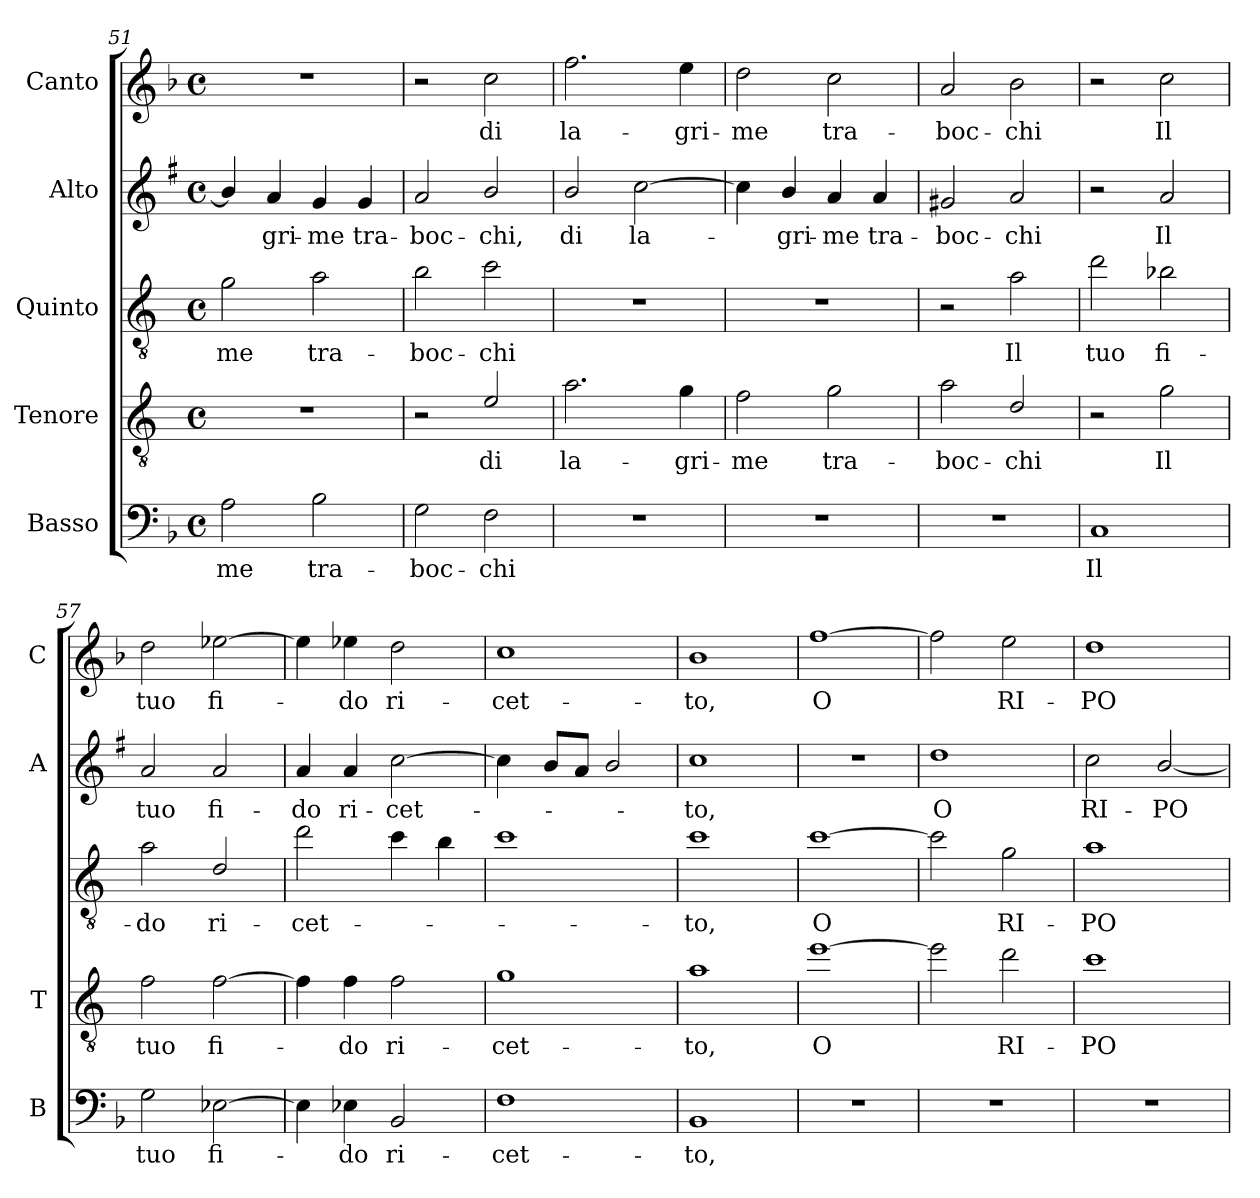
**kern	**text	**kern	**text	**kern	**text	**kern	**text	**kern	**text
*part5	*part5	*part4	*part4	*part3	*part3	*part2	*part2	*part1	*part1
*staff5	*staff5	*staff4	*staff4	*staff3	*staff3	*staff2	*staff2	*staff1	*staff1
*I"Basso	*	*I"Tenore	*	*I"Quinto	*	*I"Alto	*	*I"Canto	*
*I'B	*	*I'T	*	*	*	*I'A	*	*I'C	*
*clefF4	*	*clefGv2	*	*clefGv2	*	*clefG2	*	*clefG2	*
*	*	*ITrd4c7	*	*ITrd4c7	*	*ITrd1c2	*	*	*
*k[b-]	*	*k[b-]	*	*k[b-]	*	*k[b-]	*	*k[b-]	*
*F:	*	*F:	*	*F:	*	*F:	*	*F:	*
*M4/4	*	*M4/4	*	*M4/4	*	*M4/4	*	*M4/4	*
*met(c)	*	*met(c)	*	*met(c)	*	*met(c)	*	*met(c)	*
=51	=51	=51	=51	=51	=51	=51	=51	=51	=51
!	!LO:LY:b	!	!	!	!LO:LY:b	!	!	!	!
2A\	-me	1r	.	2c\	-me	4a/]	.	1r	.
!	!	!	!	!	!	!	!LO:LY:b	!	!
.	.	.	.	.	.	4g/	-gri-	.	.
!	!LO:LY:b	!	!	!	!LO:LY:b	!	!LO:LY:b	!	!
2B-\	tra-	.	.	2d\	tra-	4f/	-me	.	.
!	!	!	!	!	!	!	!LO:LY:b	!	!
.	.	.	.	.	.	4f/	tra-	.	.
=52	=52	=52	=52	=52	=52	=52	=52	=52	=52
!	!LO:LY:b	!	!	!	!LO:LY:b	!	!LO:LY:b	!	!
2G\	-boc-	2r	.	2e\	-boc-	2g/	-boc-	2r	.
!	!LO:LY:b	!	!LO:LY:b	!	!LO:LY:b	!	!LO:LY:b	!	!LO:LY:b
2F\	-chi	2A/	di	2f\	-chi	2a/	-chi,	2cc\	di
=53	=53	=53	=53	=53	=53	=53	=53	=53	=53
!	!	!	!LO:LY:b	!	!	!	!LO:LY:b	!	!LO:LY:b
1r	.	2.d\	la-	1r	.	2a/	di	2.ff\	la-
!	!	!	!	!	!	!	!LO:LY:b	!	!
.	.	.	.	.	.	[2b-\	la-	.	.
!	!	!	!LO:LY:b	!	!	!	!	!	!LO:LY:b
.	.	4c\	-gri-	.	.	.	.	4ee\	-gri-
!!LO:LB:g=z
=54	=54	=54	=54	=54	=54	=54	=54	=54	=54
!	!	!	!LO:LY:b	!	!	!	!	!	!LO:LY:b
1r	.	2B-\	-me	1r	.	4b-\]	.	2dd\	-me
!	!	!	!	!	!	!	!LO:LY:b	!	!
.	.	.	.	.	.	4a/	-gri-	.	.
!	!	!	!LO:LY:b	!	!	!	!LO:LY:b	!	!LO:LY:b
.	.	2c\	tra-	.	.	4g/	-me	2cc\	tra-
!	!	!	!	!	!	!	!LO:LY:b	!	!
.	.	.	.	.	.	4g/	tra-	.	.
=55	=55	=55	=55	=55	=55	=55	=55	=55	=55
!	!	!	!LO:LY:b	!	!	!	!LO:LY:b	!	!LO:LY:b
1r	.	2d\	-boc-	2r	.	2f#X/	-boc-	2a/	-boc-
!	!	!	!LO:LY:b	!	!LO:LY:b	!	!LO:LY:b	!	!LO:LY:b
.	.	2G/	-chi	2d\	Il	2g/	-chi	2b-\	-chi
=56	=56	=56	=56	=56	=56	=56	=56	=56	=56
!	!LO:LY:b	!	!	!	!LO:LY:b	!	!	!	!
1C	Il	2r	.	2g\	tuo	2r	.	2r	.
!	!	!	!LO:LY:b	!	!LO:LY:b	!	!LO:LY:b	!	!LO:LY:b
.	.	2c\	Il	2e-X\	fi-	2g/	Il	2cc\	Il
=57	=57	=57	=57	=57	=57	=57	=57	=57	=57
!	!LO:LY:b	!	!LO:LY:b	!	!LO:LY:b	!	!LO:LY:b	!	!LO:LY:b
2G\	tuo	2B-\	tuo	2d\	-do	2g/	tuo	2dd\	tuo
!	!LO:LY:b	!	!LO:LY:b	!	!LO:LY:b	!	!LO:LY:b	!	!LO:LY:b
[2E-X\	fi-	[2B-\	fi-	2G/	ri-	2g/	fi-	[2ee-X\	fi-
=58	=58	=58	=58	=58	=58	=58	=58	=58	=58
!	!	!	!	!	!LO:LY:b	!	!LO:LY:b	!	!
4E-\]	.	4B-\]	.	2g\	-cet-	4g/	-do	4ee-\]	.
!	!LO:LY:b	!	!LO:LY:b	!	!	!	!LO:LY:b	!	!LO:LY:b
4E-X\	-do	4B-\	-do	.	.	4g/	ri-	4ee-X\	-do
!	!LO:LY:b	!	!LO:LY:b	!	!	!	!LO:LY:b	!	!LO:LY:b
2BB-/	ri-	2B-\	ri-	4f\	.	[2b-\	-cet-	2dd\	ri-
.	.	.	.	4e\	.	.	.	.	.
=59	=59	=59	=59	=59	=59	=59	=59	=59	=59
!	!LO:LY:b	!	!LO:LY:b	!	!	!	!	!	!LO:LY:b
1F	-cet-	1c	-cet-	1f	.	4b-\]	.	1cc	-cet-
.	.	.	.	.	.	8a/L	.	.	.
.	.	.	.	.	.	8g/J	.	.	.
.	.	.	.	.	.	2a/	.	.	.
=60	=60	=60	=60	=60	=60	=60	=60	=60	=60
!	!LO:LY:b	!	!LO:LY:b	!	!LO:LY:b	!	!LO:LY:b	!	!LO:LY:b
1BB-	-to,	1d	-to,	1f	-to,	1b-	-to,	1b-	-to,
=61	=61	=61	=61	=61	=61	=61	=61	=61	=61
!	!	!	!LO:LY:b	!	!LO:LY:b	!	!	!	!LO:LY:b
1r	.	[1a	O	[1f	O	1r	.	[1ff	O
!!LO:PB:g=z
=62	=62	=62	=62	=62	=62	=62	=62	=62	=62
!	!	!	!	!	!	!	!LO:LY:b	!	!
1r	.	2a\]	.	2f\]	.	1cc	O	2ff\]	.
!	!	!	!LO:LY:b	!	!LO:LY:b	!	!	!	!LO:LY:b
.	.	2g\	RI-	2c\	RI-	.	.	2ee\	RI-
=63	=63	=63	=63	=63	=63	=63	=63	=63	=63
!	!	!	!LO:LY:b	!	!LO:LY:b	!	!LO:LY:b	!	!LO:LY:b
1r	.	1f	-PO-	1d	-PO-	2b-\	RI-	1dd	-PO-
!	!	!	!	!	!	!	!LO:LY:b	!	!
.	.	.	.	.	.	[2a/	-PO-	.	.
=	=	=	=	=	=	=	=	=	=
*-	*-	*-	*-	*-	*-	*-	*-	*-	*-
